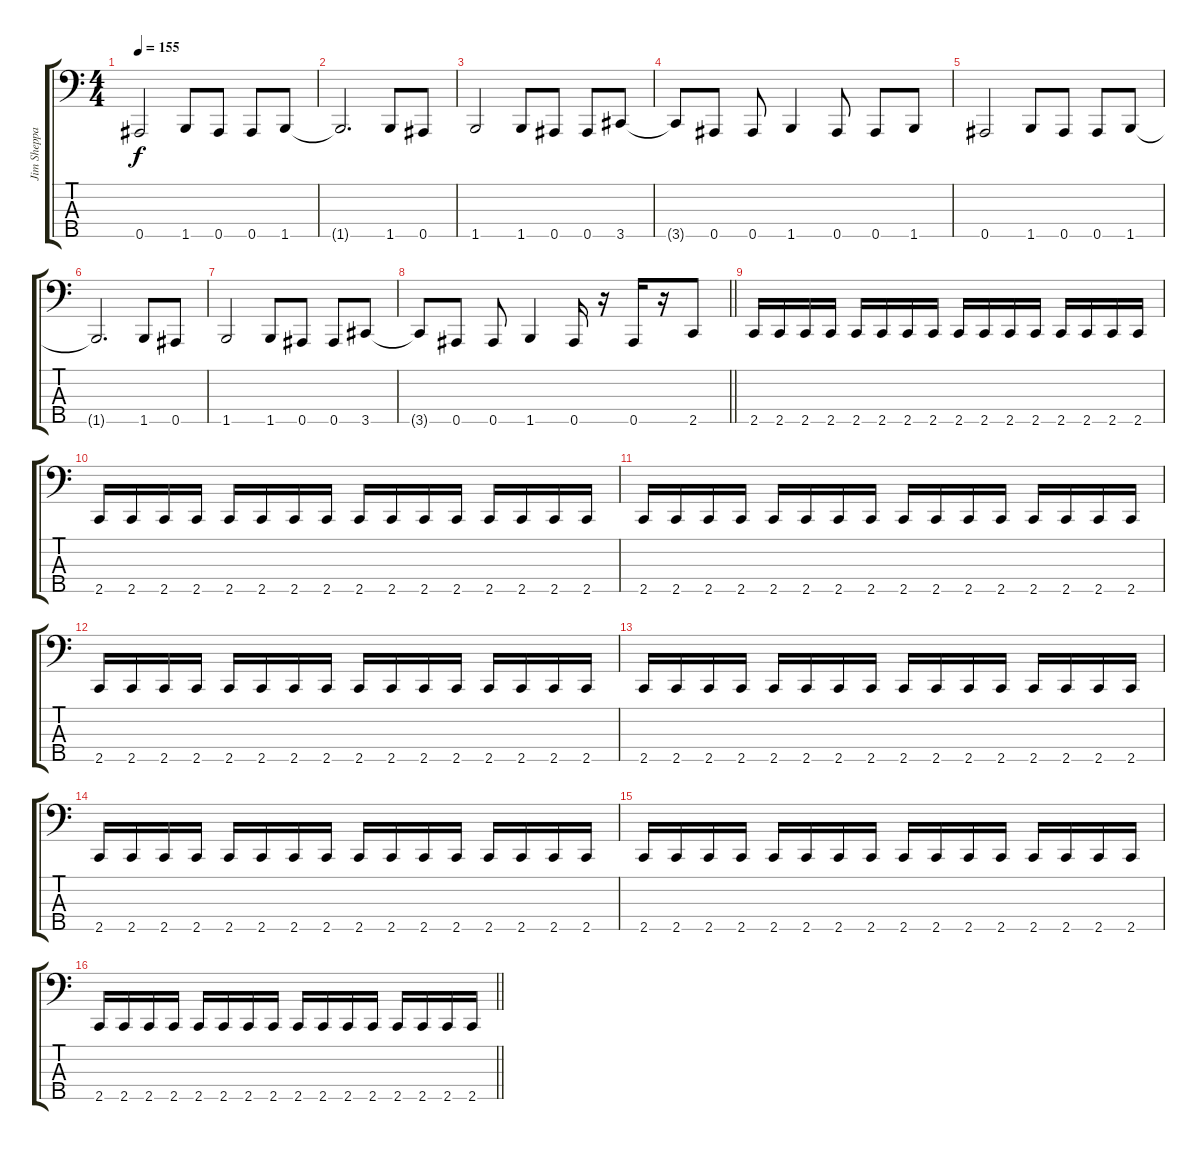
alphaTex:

\track ("Jim Sheppard" "Jim Sheppa") {instrument electricbassfinger}
\staff {score tabs}
\tuning (Gb2 Db2 Ab1 Eb1 Bb0) {hide}
\ts (4 4)
\tempo 155
\clef f4
\ks c
0.5.2{dy f} 1.5.8 0.5.8 0.5.8 1.5.8 |
1.5{t}.2{d} 1.5.8 0.5.8 |
1.5.2 1.5.8 0.5.8 0.5.8 3.5.8 |
3.5{t}.8 0.5.8 0.5.8 1.5.4 0.5.8 0.5.8 1.5.8 |
0.5.2 1.5.8 0.5.8 0.5.8 1.5.8 |
1.5{t}.2{d} 1.5.8 0.5.8 |
1.5.2 1.5.8 0.5.8 0.5.8 3.5.8 |
\barLineRight lightlight
3.5{t}.8 0.5.8 0.5.8 1.5.4 0.5.16 r.16 0.5.16 r.16 2.5.8 |
2.5.16 2.5.16 2.5.16 2.5.16 2.5.16 2.5.16 2.5.16 2.5.16 2.5.16 2.5.16 2.5.16 2.5.16 2.5.16 2.5.16 2.5.16 2.5.16 |
2.5.16 2.5.16 2.5.16 2.5.16 2.5.16 2.5.16 2.5.16 2.5.16 2.5.16 2.5.16 2.5.16 2.5.16 2.5.16 2.5.16 2.5.16 2.5.16 |
2.5.16 2.5.16 2.5.16 2.5.16 2.5.16 2.5.16 2.5.16 2.5.16 2.5.16 2.5.16 2.5.16 2.5.16 2.5.16 2.5.16 2.5.16 2.5.16 |
2.5.16 2.5.16 2.5.16 2.5.16 2.5.16 2.5.16 2.5.16 2.5.16 2.5.16 2.5.16 2.5.16 2.5.16 2.5.16 2.5.16 2.5.16 2.5.16 |
2.5.16 2.5.16 2.5.16 2.5.16 2.5.16 2.5.16 2.5.16 2.5.16 2.5.16 2.5.16 2.5.16 2.5.16 2.5.16 2.5.16 2.5.16 2.5.16 |
2.5.16 2.5.16 2.5.16 2.5.16 2.5.16 2.5.16 2.5.16 2.5.16 2.5.16 2.5.16 2.5.16 2.5.16 2.5.16 2.5.16 2.5.16 2.5.16 |
2.5.16 2.5.16 2.5.16 2.5.16 2.5.16 2.5.16 2.5.16 2.5.16 2.5.16 2.5.16 2.5.16 2.5.16 2.5.16 2.5.16 2.5.16 2.5.16 |
\barLineRight lightlight
2.5.16 2.5.16 2.5.16 2.5.16 2.5.16 2.5.16 2.5.16 2.5.16 2.5.16 2.5.16 2.5.16 2.5.16 2.5.16 2.5.16 2.5.16 2.5.16
